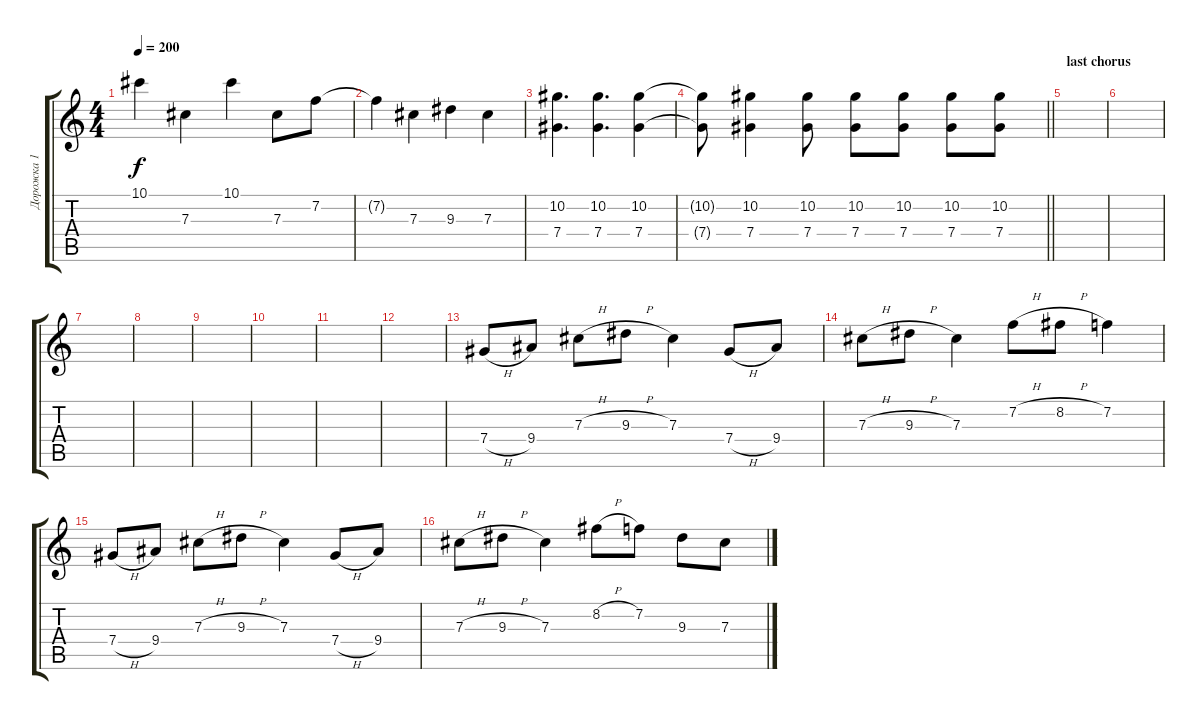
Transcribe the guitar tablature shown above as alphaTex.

\track ("Дорожка 1" "Дорожка 1") {instrument distortionguitar}
\staff {score tabs}
\tuning (Eb4 Bb3 Gb3 Db3 Ab2 Db2) {hide}
\ts (4 4)
\tempo 200
\clef g2
\ks c
10.1.4{dy f} 7.3.4 10.1.4 7.3.8 7.2.8 |
7.2{t}.4 7.3.4 9.3.4 7.3.4 |
(10.2 7.4).4{d} (10.2 7.4).4{d} (10.2 7.4).4 |
\barLineRight lightlight
(10.2{t} 7.4{t}).8 (10.2 7.4).4 (10.2 7.4).8 (10.2 7.4).8 (10.2 7.4).8 (10.2 7.4).8 (10.2 7.4).8 |
\section ("" "last chorus")
|
|
|
|
|
|
|
|
7.4{h}.8 9.4.8 7.3{h}.8 9.3{h}.8 7.3.4 7.4{h}.8 9.4.8 |
7.3{h}.8 9.3{h}.8 7.3.4 7.2{h}.8 8.2{h}.8 7.2.4 |
7.4{h}.8 9.4.8 7.3{h}.8 9.3{h}.8 7.3.4 7.4{h}.8 9.4.8 |
7.3{h}.8 9.3{h}.8 7.3.4 8.2{h}.8 7.2.8 9.3.8 7.3.8
